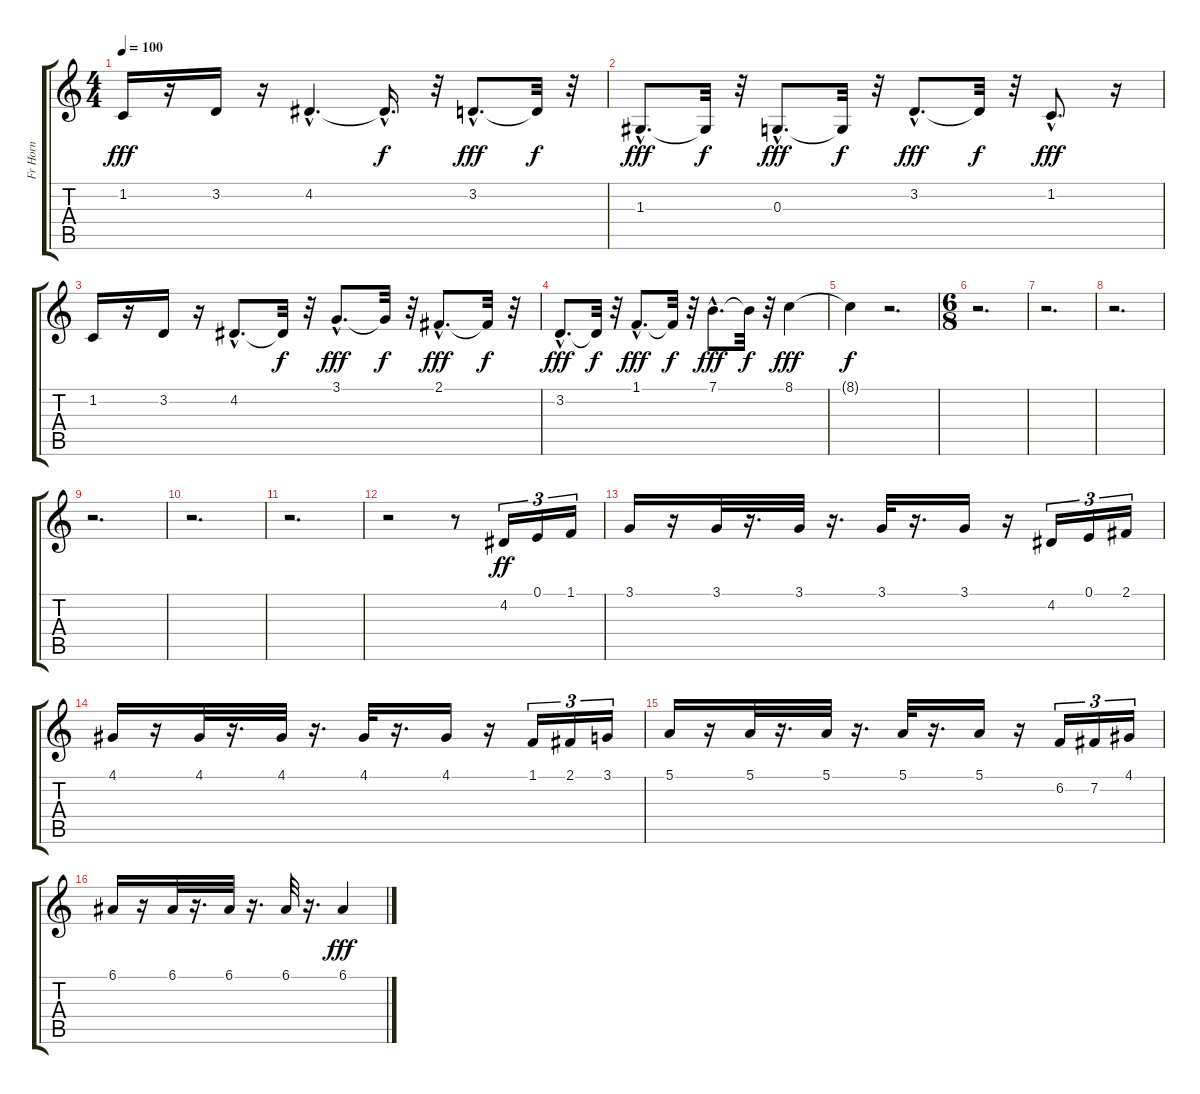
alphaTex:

\track ("Fr Horn" "Fr Horn") {instrument frenchhorn}
\staff {score tabs}
\tuning (E4 B3 G3 D3 A2 E2) {hide}
\ts (4 4)
\tempo 100
\clef g2
\ks c
1.2.16{dy fff} r.16 3.2.16 r.16 4.2{hac}.4{d} 4.2{hac t}.16{d dy f} r.32 3.2{hac}.8{d dy fff} 3.2{t}.32{dy f} r.32 |
1.3{hac}.8{d dy fff} 1.3{t}.32{dy f} r.32 0.3{hac}.8{d dy fff} 0.3{t}.32{dy f} r.32 3.2{hac}.8{d dy fff} 3.2{t}.32{dy f} r.32 1.2{hac}.8{d dy fff} r.16 |
1.2.16 r.16 3.2.16 r.16 4.2{hac}.8{d} 4.2{t}.32{dy f} r.32 3.1{hac}.8{d dy fff} 3.1{t}.32{dy f} r.32 2.1{hac}.8{d dy fff} 2.1{t}.32{dy f} r.32 |
3.2{hac}.8{d dy fff} 3.2{t}.32{dy f} r.32 1.1{hac}.8{d dy fff} 1.1{t}.32{dy f} r.32 7.1{hac}.8{d dy fff} 7.1{t}.32{dy f} r.32 8.1.4{dy fff volume 16} |
8.1{t}.4{dy f} r.2{d} |
\ts (6 8)
r.2{d} |
r.2{d} |
r.2{d} |
r.2{d} |
r.2{d} |
r.2{d} |
r.2 r.8 4.2.16{tu (3 2) dy ff volume 16} 0.1.16{tu (3 2)} 1.1.16{tu (3 2)} |
3.1.16 r.16 3.1.32 r.16{d} 3.1.32 r.16{d} 3.1.32 r.16{d} 3.1.16 r.16 4.2.16{tu (3 2)} 0.1.16{tu (3 2)} 2.1.16{tu (3 2)} |
4.1.16 r.16 4.1.32 r.16{d} 4.1.32 r.16{d} 4.1.32 r.16{d} 4.1.16 r.16 1.1.16{tu (3 2)} 2.1.16{tu (3 2)} 3.1.16{tu (3 2)} |
5.1.16 r.16 5.1.32 r.16{d} 5.1.32 r.16{d} 5.1.32 r.16{d} 5.1.16 r.16 6.2.16{tu (3 2)} 7.2.16{tu (3 2)} 4.1.16{tu (3 2)} |
6.1.16 r.16 6.1.32 r.16{d} 6.1.32 r.16{d} 6.1.32 r.16{d} 6.1.4{dy fff volume 16}
